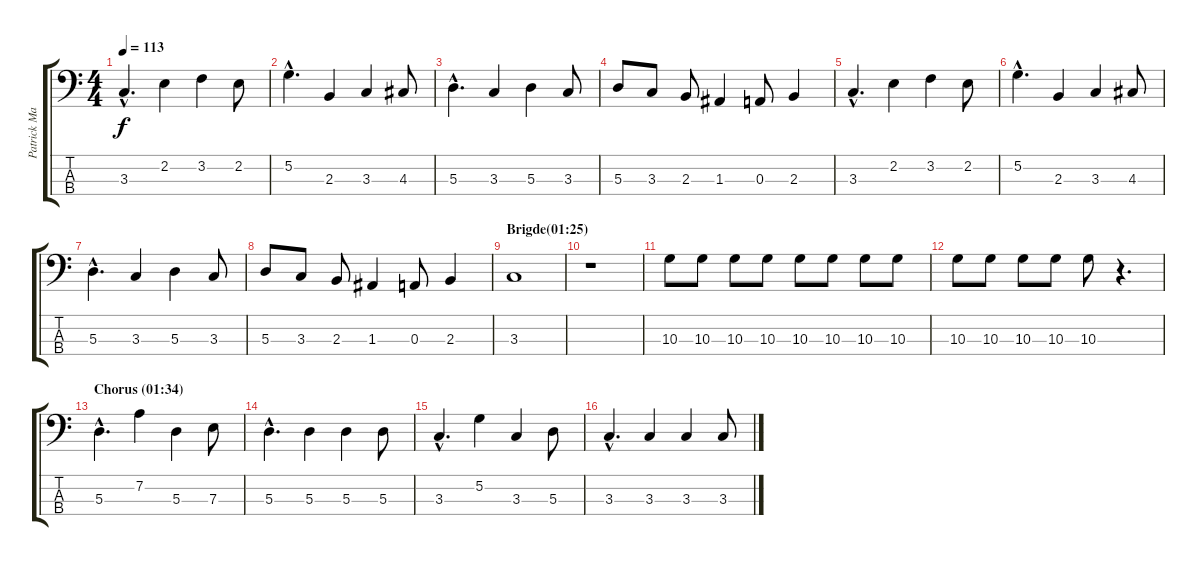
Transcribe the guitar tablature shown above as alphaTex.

\track ("Patrick Matthews" "Patrick Ma") {instrument electricbassfinger}
\staff {score tabs}
\tuning (G2 D2 A1 E1) {hide}
\ts (4 4)
\tempo 113
\clef f4
\ks c
3.3{hac}.4{d dy f} 2.2.4 3.2.4 2.2.8 |
5.2{hac}.4{d} 2.3.4 3.3.4 4.3.8 |
5.3{hac}.4{d} 3.3.4 5.3.4 3.3.8 |
5.3.8 3.3.8 2.3.8 1.3.4 0.3.8 2.3.4 |
3.3{hac}.4{d} 2.2.4 3.2.4 2.2.8 |
5.2{hac}.4{d} 2.3.4 3.3.4 4.3.8 |
5.3{hac}.4{d} 3.3.4 5.3.4 3.3.8 |
5.3.8 3.3.8 2.3.8 1.3.4 0.3.8 2.3.4 |
\section ("" "Brigde(01:25)")
3.3.1 |
r.1 |
10.3.8{volume 14} 10.3.8 10.3.8 10.3.8 10.3.8 10.3.8 10.3.8 10.3.8 |
10.3.8 10.3.8 10.3.8 10.3.8 10.3.8 r.4{d} |
\section ("" "Chorus (01:34)")
5.3{hac}.4{d volume 16} 7.2.4 5.3.4 7.3.8 |
5.3{hac}.4{d} 5.3.4 5.3.4 5.3.8 |
3.3{hac}.4{d} 5.2.4 3.3.4 5.3.8 |
3.3{hac}.4{d} 3.3.4 3.3.4 3.3.8
